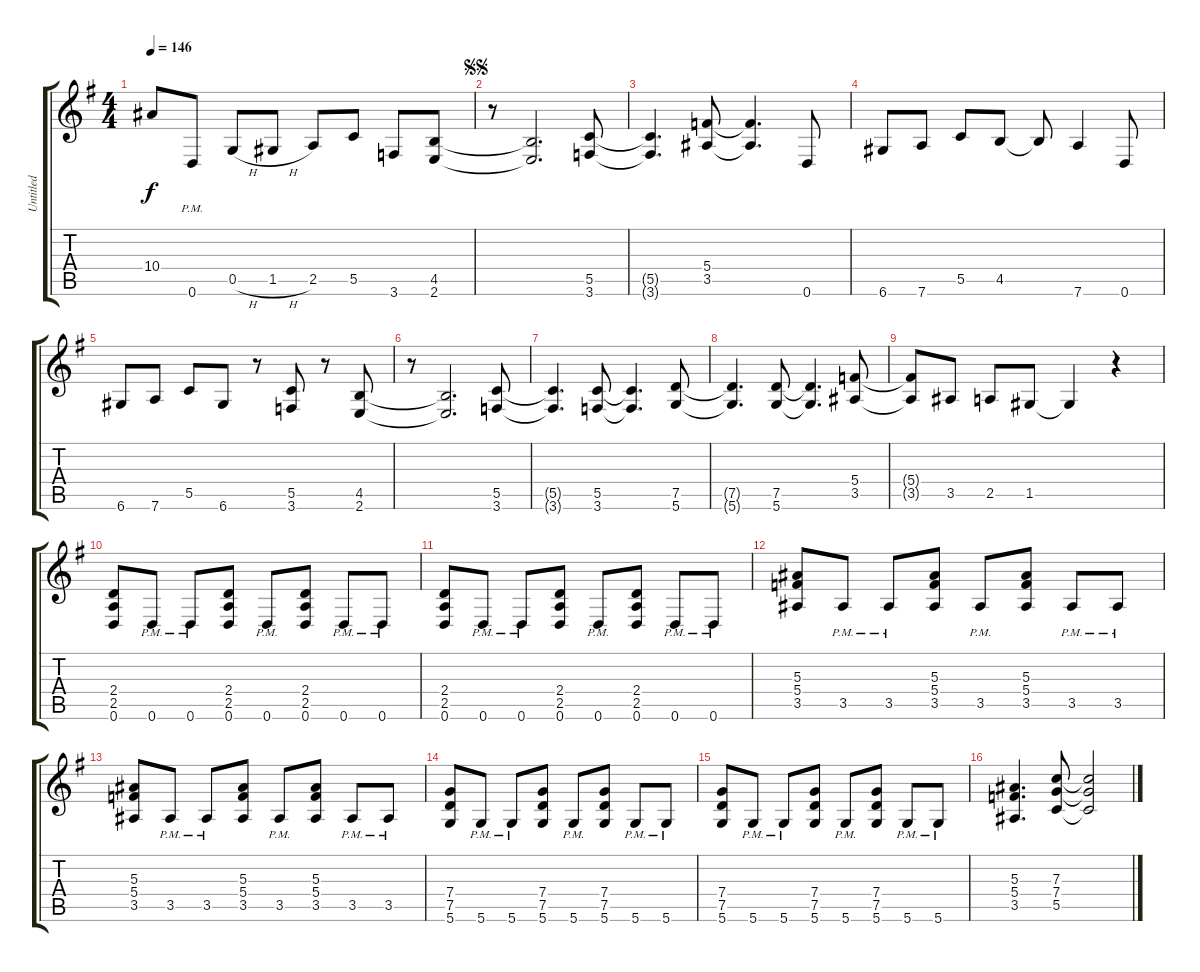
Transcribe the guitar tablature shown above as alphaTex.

\track ("Untitled" "Untitled") {instrument distortionguitar}
\staff {score tabs}
\tuning (D4 A3 F3 C3 G2 D2) {hide}
\ts (4 4)
\tempo 146
\clef g2
\ks g
10.4{t}.8{dy f} 0.6{pm}.8 0.5{h}.8 1.5{h}.8 2.5.8 5.5.8 3.6.8 (4.5 2.6).8 |
\jump segnosegno
r.8 (4.5{t} 2.6{t}).2{d} (5.5 3.6).8 |
(5.5{t} 3.6{t}).4{d} (5.4 3.5).8 (5.4{t} 3.5{t}).4{d} 0.6.8 |
6.6.8 7.6.8 5.5.8 4.5.8 4.5{t}.8 7.6.4 0.6.8 |
6.6.8 7.6.8 5.5.8 6.6.8 r.8 (5.5 3.6).8 r.8 (4.5 2.6).8 |
r.8 (4.5{t} 2.6{t}).2{d} (5.5 3.6).8 |
(5.5{t} 3.6{t}).4{d} (5.5 3.6).8 (5.5{t} 3.6{t}).4{d} (7.5 5.6).8 |
(7.5{t} 5.6{t}).4{d} (7.5 5.6).8 (7.5{t} 5.6{t}).4{d} (5.4 3.5).8 |
(5.4{t} 3.5{t}).8 3.5.8 2.5.8 1.5.8 1.5{t}.4 r.4 |
(2.4 2.5 0.6).8 0.6{pm}.8 0.6{pm}.8 (2.4 2.5 0.6).8 0.6{pm}.8 (2.4 2.5 0.6).8 0.6{pm}.8 0.6{pm}.8 |
(2.4 2.5 0.6).8 0.6{pm}.8 0.6{pm}.8 (2.4 2.5 0.6).8 0.6{pm}.8 (2.4 2.5 0.6).8 0.6{pm}.8 0.6{pm}.8 |
(5.3 5.4 3.5).8 3.5{pm}.8 3.5{pm}.8 (5.3 5.4 3.5).8 3.5{pm}.8 (5.3 5.4 3.5).8 3.5{pm}.8 3.5{pm}.8 |
(5.3 5.4 3.5).8 3.5{pm}.8 3.5{pm}.8 (5.3 5.4 3.5).8 3.5{pm}.8 (5.3 5.4 3.5).8 3.5{pm}.8 3.5{pm}.8 |
(7.4 7.5 5.6).8 5.6{pm}.8 5.6{pm}.8 (7.4 7.5 5.6).8 5.6{pm}.8 (7.4 7.5 5.6).8 5.6{pm}.8 5.6{pm}.8 |
(7.4 7.5 5.6).8 5.6{pm}.8 5.6{pm}.8 (7.4 7.5 5.6).8 5.6{pm}.8 (7.4 7.5 5.6).8 5.6{pm}.8 5.6{pm}.8 |
(5.3 5.4 3.5).4{d} (7.3 7.4 5.5).8 (7.3{t} 7.4{t} 5.5{t}).2
